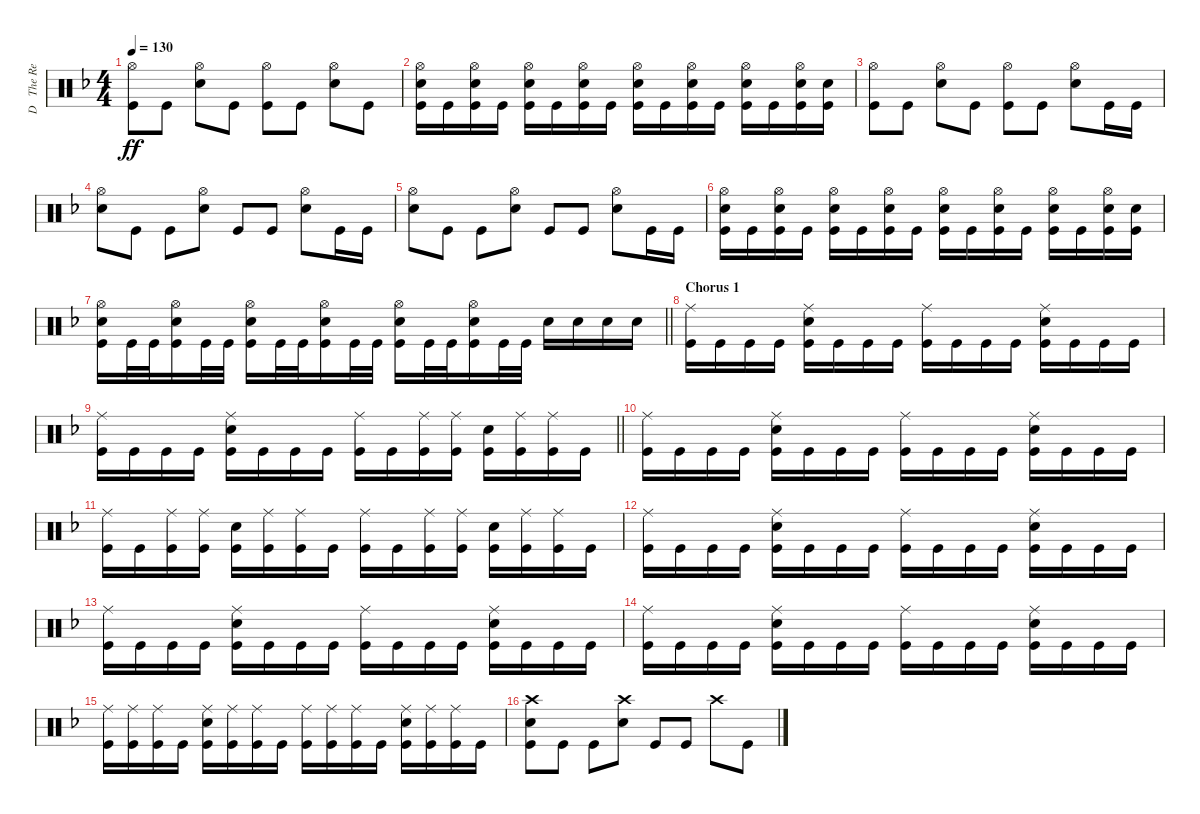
\track ("D   The Rev" "D   The Re") {instrument percussion}
\staff {score}
\articulation defaults
\ts (4 4)
\tempo 130
\clef neutral
\ks dminor
("Hi-Hat (open)" "Kick (hit)").8{dy ff} "Kick (hit)".8 ("Snare (hit) 2" "Hi-Hat (open)").8 "Kick (hit)".8 ("Kick (hit)" "Hi-Hat (open)").8 "Kick (hit)".8 ("Snare (hit) 2" "Hi-Hat (open)").8 "Kick (hit)".8 |
("Hi-Hat (open)" "Snare (hit) 2" "Kick (hit)").16 "Kick (hit)".16 ("Hi-Hat (open)" "Snare (hit) 2" "Kick (hit)").16 "Kick (hit)".16 ("Hi-Hat (open)" "Snare (hit) 2" "Kick (hit)").16 "Kick (hit)".16 ("Hi-Hat (open)" "Snare (hit) 2" "Kick (hit)").16 "Kick (hit)".16 ("Hi-Hat (open)" "Snare (hit) 2" "Kick (hit)").16 "Kick (hit)".16 ("Hi-Hat (open)" "Snare (hit) 2" "Kick (hit)").16 "Kick (hit)".16 ("Hi-Hat (open)" "Snare (hit) 2" "Kick (hit)").16 "Kick (hit)".16 ("Hi-Hat (open)" "Snare (hit) 2" "Kick (hit)").16 ("Snare (hit) 2" "Kick (hit)").16 |
("Hi-Hat (open)" "Kick (hit)").8 "Kick (hit)".8 ("Snare (hit) 2" "Hi-Hat (open)").8 "Kick (hit)".8 ("Kick (hit)" "Hi-Hat (open)").8 "Kick (hit)".8 ("Snare (hit) 2" "Hi-Hat (open)").8 "Kick (hit)".16 "Kick (hit)".16 |
("Hi-Hat (open)" "Snare (hit) 2").8 "Kick (hit)".8 "Kick (hit)".8 ("Hi-Hat (open)" "Snare (hit) 2").8 "Kick (hit)".8 "Kick (hit)".8 ("Snare (hit) 2" "Hi-Hat (open)").8 "Kick (hit)".16 "Kick (hit)".16 |
("Hi-Hat (open)" "Snare (hit) 2").8 "Kick (hit)".8 "Kick (hit)".8 ("Hi-Hat (open)" "Snare (hit) 2").8 "Kick (hit)".8 "Kick (hit)".8 ("Snare (hit) 2" "Hi-Hat (open)").8 "Kick (hit)".16 "Kick (hit)".16 |
("Hi-Hat (open)" "Snare (hit) 2" "Kick (hit)").16 "Kick (hit)".16 ("Hi-Hat (open)" "Snare (hit) 2" "Kick (hit)").16 "Kick (hit)".16 ("Hi-Hat (open)" "Snare (hit) 2" "Kick (hit)").16 "Kick (hit)".16 ("Hi-Hat (open)" "Snare (hit) 2" "Kick (hit)").16 "Kick (hit)".16 ("Hi-Hat (open)" "Snare (hit) 2" "Kick (hit)").16 "Kick (hit)".16 ("Hi-Hat (open)" "Snare (hit) 2" "Kick (hit)").16 "Kick (hit)".16 ("Hi-Hat (open)" "Snare (hit) 2" "Kick (hit)").16 "Kick (hit)".16 ("Hi-Hat (open)" "Snare (hit) 2" "Kick (hit)").16 ("Snare (hit) 2" "Kick (hit)").16 |
\barLineRight lightlight
("Hi-Hat (open)" "Snare (hit) 2" "Kick (hit)").16 "Kick (hit)".32 "Kick (hit)".32 ("Hi-Hat (open)" "Snare (hit) 2" "Kick (hit)").16 "Kick (hit)".32 "Kick (hit)".32 ("Hi-Hat (open)" "Snare (hit) 2" "Kick (hit)").16 "Kick (hit)".32 "Kick (hit)".32 ("Hi-Hat (open)" "Snare (hit) 2" "Kick (hit)").16 "Kick (hit)".32 "Kick (hit)".32 ("Hi-Hat (open)" "Snare (hit) 2" "Kick (hit)").16 "Kick (hit)".32 "Kick (hit)".32 ("Hi-Hat (open)" "Snare (hit) 2" "Kick (hit)").16 "Kick (hit)".32 "Kick (hit)".32 "Snare (hit) 2".16 "Snare (hit) 2".16 "Snare (hit) 2".16 "Snare (hit) 2".16 |
\section ("" "Chorus 1")
("Ride (middle)" "Kick (hit)").16 "Kick (hit)".16 "Kick (hit)".16 "Kick (hit)".16 ("Snare (hit) 2" "Ride (middle)" "Kick (hit)").16 "Kick (hit)".16 "Kick (hit)".16 "Kick (hit)".16 ("Ride (middle)" "Kick (hit)").16 "Kick (hit)".16 "Kick (hit)".16 "Kick (hit)".16 ("Snare (hit) 2" "Ride (middle)" "Kick (hit)").16 "Kick (hit)".16 "Kick (hit)".16 "Kick (hit)".16 |
\barLineRight lightlight
("Ride (middle)" "Kick (hit)").16 "Kick (hit)".16 "Kick (hit)".16 "Kick (hit)".16 ("Snare (hit) 2" "Ride (middle)" "Kick (hit)").16 "Kick (hit)".16 "Kick (hit)".16 "Kick (hit)".16 ("Ride (middle)" "Kick (hit)").16 "Kick (hit)".16 ("Ride (middle)" "Kick (hit)").16 ("Ride (middle)" "Kick (hit)").16 ("Snare (hit) 2" "Kick (hit)").16 ("Ride (middle)" "Kick (hit)").16 ("Ride (middle)" "Kick (hit)").16 "Kick (hit)".16 |
("Ride (middle)" "Kick (hit)").16 "Kick (hit)".16 "Kick (hit)".16 "Kick (hit)".16 ("Snare (hit) 2" "Ride (middle)" "Kick (hit)").16 "Kick (hit)".16 "Kick (hit)".16 "Kick (hit)".16 ("Ride (middle)" "Kick (hit)").16 "Kick (hit)".16 "Kick (hit)".16 "Kick (hit)".16 ("Snare (hit) 2" "Ride (middle)" "Kick (hit)").16 "Kick (hit)".16 "Kick (hit)".16 "Kick (hit)".16 |
("Ride (middle)" "Kick (hit)").16 "Kick (hit)".16 ("Ride (middle)" "Kick (hit)").16 ("Ride (middle)" "Kick (hit)").16 ("Snare (hit) 2" "Kick (hit)").16 ("Ride (middle)" "Kick (hit)").16 ("Ride (middle)" "Kick (hit)").16 "Kick (hit)".16 ("Ride (middle)" "Kick (hit)").16 "Kick (hit)".16 ("Ride (middle)" "Kick (hit)").16 ("Ride (middle)" "Kick (hit)").16 ("Snare (hit) 2" "Kick (hit)").16 ("Ride (middle)" "Kick (hit)").16 ("Ride (middle)" "Kick (hit)").16 "Kick (hit)".16 |
("Ride (middle)" "Kick (hit)").16 "Kick (hit)".16 "Kick (hit)".16 "Kick (hit)".16 ("Snare (hit) 2" "Ride (middle)" "Kick (hit)").16 "Kick (hit)".16 "Kick (hit)".16 "Kick (hit)".16 ("Ride (middle)" "Kick (hit)").16 "Kick (hit)".16 "Kick (hit)".16 "Kick (hit)".16 ("Snare (hit) 2" "Ride (middle)" "Kick (hit)").16 "Kick (hit)".16 "Kick (hit)".16 "Kick (hit)".16 |
("Ride (middle)" "Kick (hit)").16 "Kick (hit)".16 "Kick (hit)".16 "Kick (hit)".16 ("Snare (hit) 2" "Ride (middle)" "Kick (hit)").16 "Kick (hit)".16 "Kick (hit)".16 "Kick (hit)".16 ("Ride (middle)" "Kick (hit)").16 "Kick (hit)".16 "Kick (hit)".16 "Kick (hit)".16 ("Snare (hit) 2" "Ride (middle)" "Kick (hit)").16 "Kick (hit)".16 "Kick (hit)".16 "Kick (hit)".16 |
("Ride (middle)" "Kick (hit)").16 "Kick (hit)".16 "Kick (hit)".16 "Kick (hit)".16 ("Snare (hit) 2" "Ride (middle)" "Kick (hit)").16 "Kick (hit)".16 "Kick (hit)".16 "Kick (hit)".16 ("Ride (middle)" "Kick (hit)").16 "Kick (hit)".16 "Kick (hit)".16 "Kick (hit)".16 ("Snare (hit) 2" "Ride (middle)" "Kick (hit)").16 "Kick (hit)".16 "Kick (hit)".16 "Kick (hit)".16 |
("Ride (middle)" "Kick (hit)").16 ("Ride (middle)" "Kick (hit)").16 ("Ride (middle)" "Kick (hit)").16 "Kick (hit)".16 ("Snare (hit) 2" "Ride (middle)" "Kick (hit)").16 ("Ride (middle)" "Kick (hit)").16 ("Ride (middle)" "Kick (hit)").16 "Kick (hit)".16 ("Ride (middle)" "Kick (hit)").16 ("Ride (middle)" "Kick (hit)").16 ("Ride (middle)" "Kick (hit)").16 "Kick (hit)".16 ("Snare (hit) 2" "Ride (middle)" "Kick (hit)").16 ("Ride (middle)" "Kick (hit)").16 ("Ride (middle)" "Kick (hit)").16 "Kick (hit)".16 |
("Snare (hit) 2" "Kick (hit)" "Crash high (hit)").8 "Kick (hit)".8 "Kick (hit)".8 ("Snare (hit) 2" "Crash high (hit)").8 "Kick (hit)".8 "Kick (hit)".8 "Crash high (hit)".8 "Kick (hit)".8
